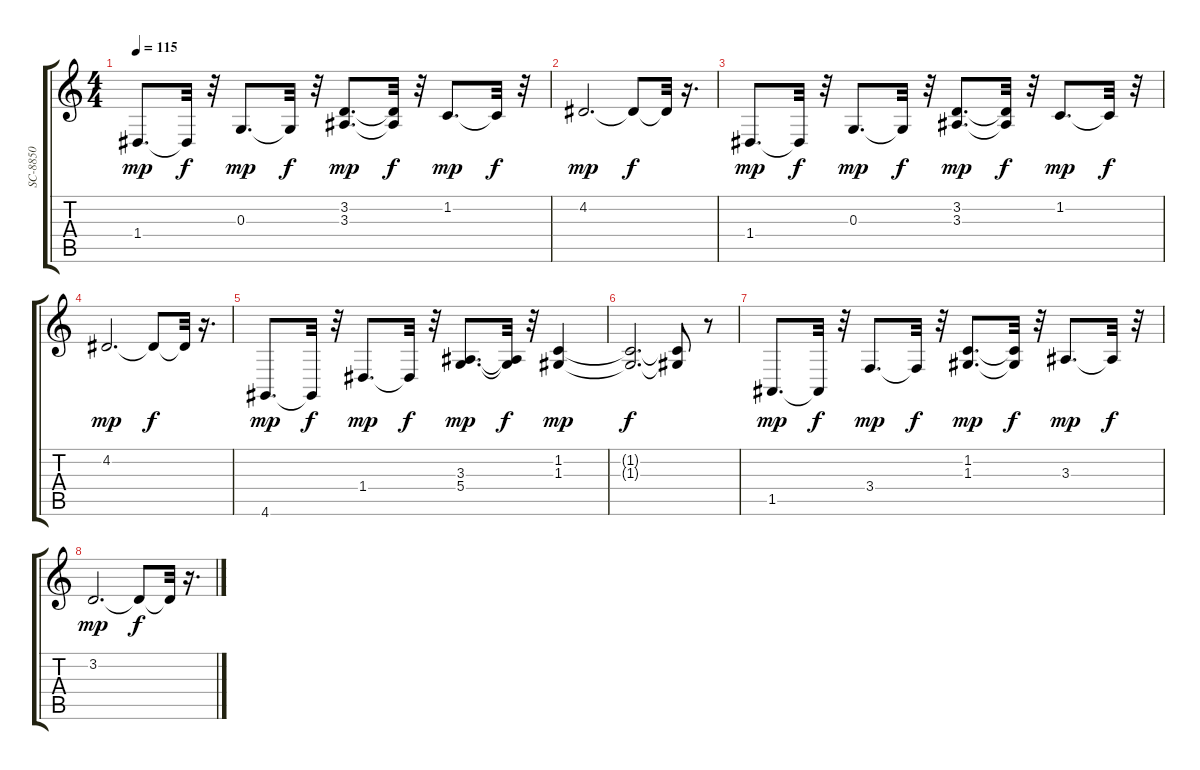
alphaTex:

\track ("SC-8850" "SC-8850") {instrument acousticgrandpiano}
\staff {score tabs}
\tuning (E4 B3 G3 D3 A2 E2) {hide}
\ts (4 4)
\tempo 115
\clef g2
\ks c
1.4.8{d dy mp} 1.4{t}.32{dy f} r.32 0.3.8{d dy mp} 0.3{t}.32{dy f} r.32 (3.2 3.3).8{d dy mp} (3.2{t} 3.3{t}).32{dy f} r.32 1.2.8{d dy mp} 1.2{t}.32{dy f} r.32 |
4.2.2{d dy mp} 4.2{t}.8{dy f} 4.2{t}.32 r.16{d} |
1.4.8{d dy mp} 1.4{t}.32{dy f} r.32 0.3.8{d dy mp} 0.3{t}.32{dy f} r.32 (3.2 3.3).8{d dy mp} (3.2{t} 3.3{t}).32{dy f} r.32 1.2.8{d dy mp} 1.2{t}.32{dy f} r.32 |
4.2.2{d dy mp} 4.2{t}.8{dy f} 4.2{t}.32 r.16{d} |
4.6.8{d dy mp} 4.6{t}.32{dy f} r.32 1.4.8{d dy mp} 1.4{t}.32{dy f} r.32 (3.3 5.4).8{d dy mp} (3.3{t} 5.4{t}).32{dy f} r.32 (1.2 1.3).4{dy mp} |
(1.2{t} 1.3{t}).2{d dy f} (1.2{t} 1.3{t}).8 r.8 |
1.5.8{d dy mp} 1.5{t}.32{dy f} r.32 3.4.8{d dy mp} 3.4{t}.32{dy f} r.32 (1.2 1.3).8{d dy mp} (1.2{t} 1.3{t}).32{dy f} r.32 3.3.8{d dy mp} 3.3{t}.32{dy f} r.32 |
3.2.2{d dy mp} 3.2{t}.8{dy f} 3.2{t}.32 r.16{d}
